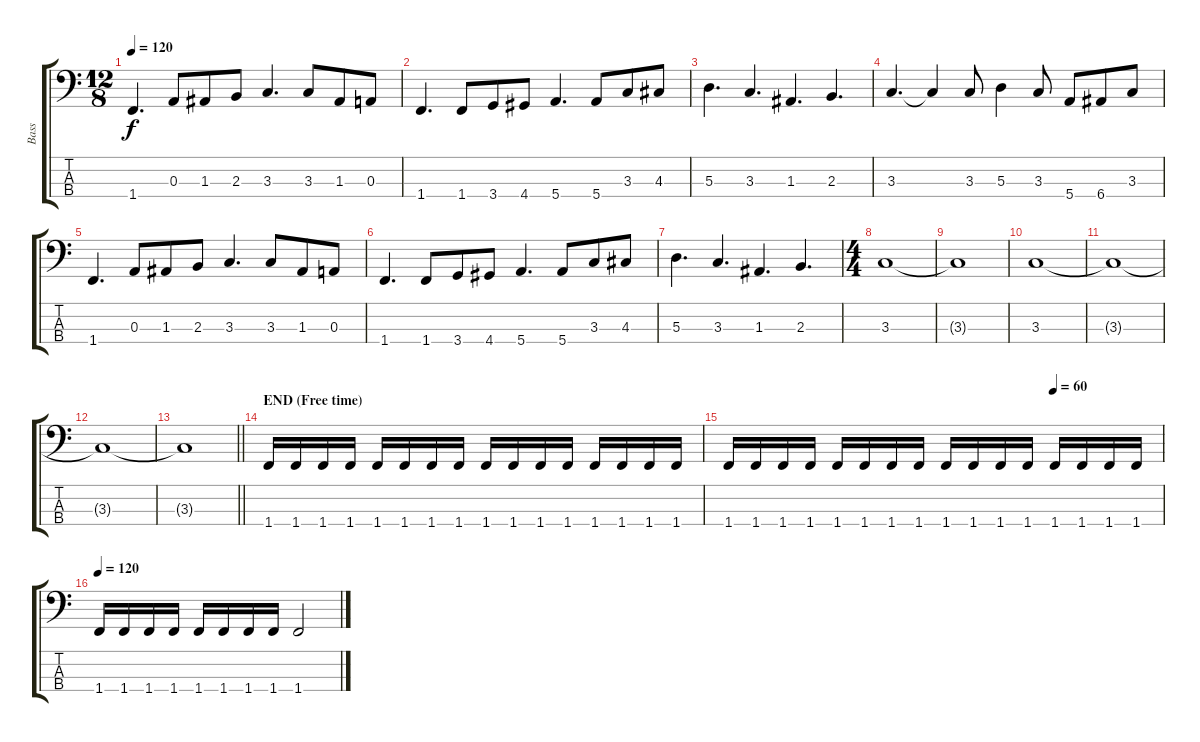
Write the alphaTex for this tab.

\track ("Bass" "Bass") {instrument electricbassfinger}
\staff {score tabs}
\tuning (G2 D2 A1 E1) {hide}
\ts (12 8)
\tempo 120
\clef f4
\ks c
1.4.4{d dy f} 0.3.8 1.3.8 2.3.8 3.3.4{d} 3.3.8 1.3.8 0.3.8 |
1.4.4{d} 1.4.8 3.4.8 4.4.8 5.4.4{d} 5.4.8 3.3.8 4.3.8 |
5.3.4{d} 3.3.4{d} 1.3.4{d} 2.3.4{d} |
3.3.4{d} 3.3{t}.4 3.3.8 5.3.4 3.3.8 5.4.8 6.4.8 3.3.8 |
1.4.4{d} 0.3.8 1.3.8 2.3.8 3.3.4{d} 3.3.8 1.3.8 0.3.8 |
1.4.4{d} 1.4.8 3.4.8 4.4.8 5.4.4{d} 5.4.8 3.3.8 4.3.8 |
5.3.4{d} 3.3.4{d} 1.3.4{d} 2.3.4{d} |
\ts (4 4)
3.3.1 |
3.3{t}.1 |
3.3.1 |
3.3{t}.1 |
3.3{t}.1 |
\barLineRight lightlight
3.3{t}.1 |
\section ("" "END (Free time)")
1.4.16 1.4.16 1.4.16 1.4.16 1.4.16 1.4.16 1.4.16 1.4.16 1.4.16 1.4.16 1.4.16 1.4.16 1.4.16 1.4.16 1.4.16 1.4.16 |
\tempo (60 0.75)
1.4.16 1.4.16 1.4.16 1.4.16 1.4.16 1.4.16 1.4.16 1.4.16 1.4.16 1.4.16 1.4.16 1.4.16 1.4.16 1.4.16 1.4.16 1.4.16 |
\tempo 120
1.4.16 1.4.16 1.4.16 1.4.16 1.4.16 1.4.16 1.4.16 1.4.16 1.4.2
